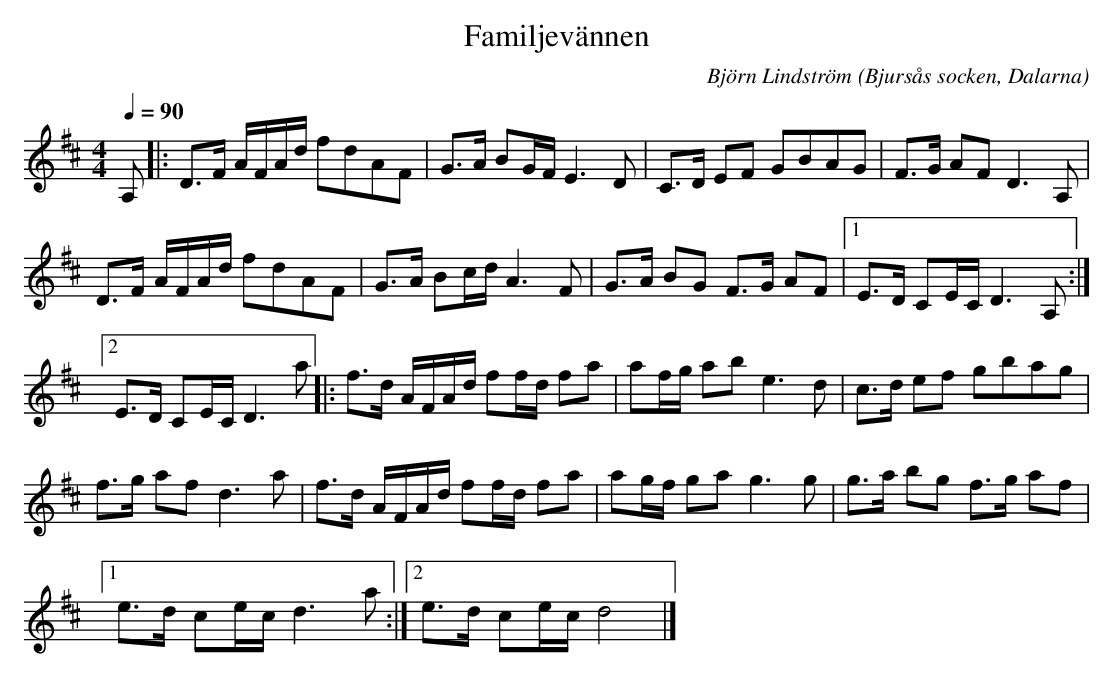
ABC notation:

X:1
T:Familjevännen
O: Bjursås socken, Dalarna
C:Björn Lindström
L:1/4
M:4/4
Q:1/4=90
K:D
A,/ |: D/>F/ A/4F/4A/4d/4 f/d/A/F/ | G/>A/ B/G/4F/4 E3/2 D/ | C/>D/ E/F/ G/B/A/G/ |  F/>G/ A/F/ D3/2 A,/ |
D/>F/ A/4F/4A/4d/4 f/d/A/F/ | G/>A/ B/c/4d/4 A3/2 F/ | G/>A/ B/G/ F/>G/ A/F/ |1  E/>D/ C/E/4C/4 D3/2 A,/ :|2
E/>D/ C/E/4C/4 D3/2 a/ |: f/>d/ A/4F/4A/4d/4 f/f/4d/4 f/a/ | a/f/4g/4 a/b/ e3/2 d/ |  c/>d/ e/f/ g/b/a/g/ |
f/>g/ a/f/ d3/2 a/ | f/>d/ A/4F/4A/4d/4 f/f/4d/4 f/a/ | a/g/4f/4 g/a/ g3/2 g/ |  g/>a/ b/g/ f/>g/ a/f/ |1
e/>d/ c/e/4c/4 d3/2 a/ :|2 e/>d/ c/e/4c/4 d2 |]
